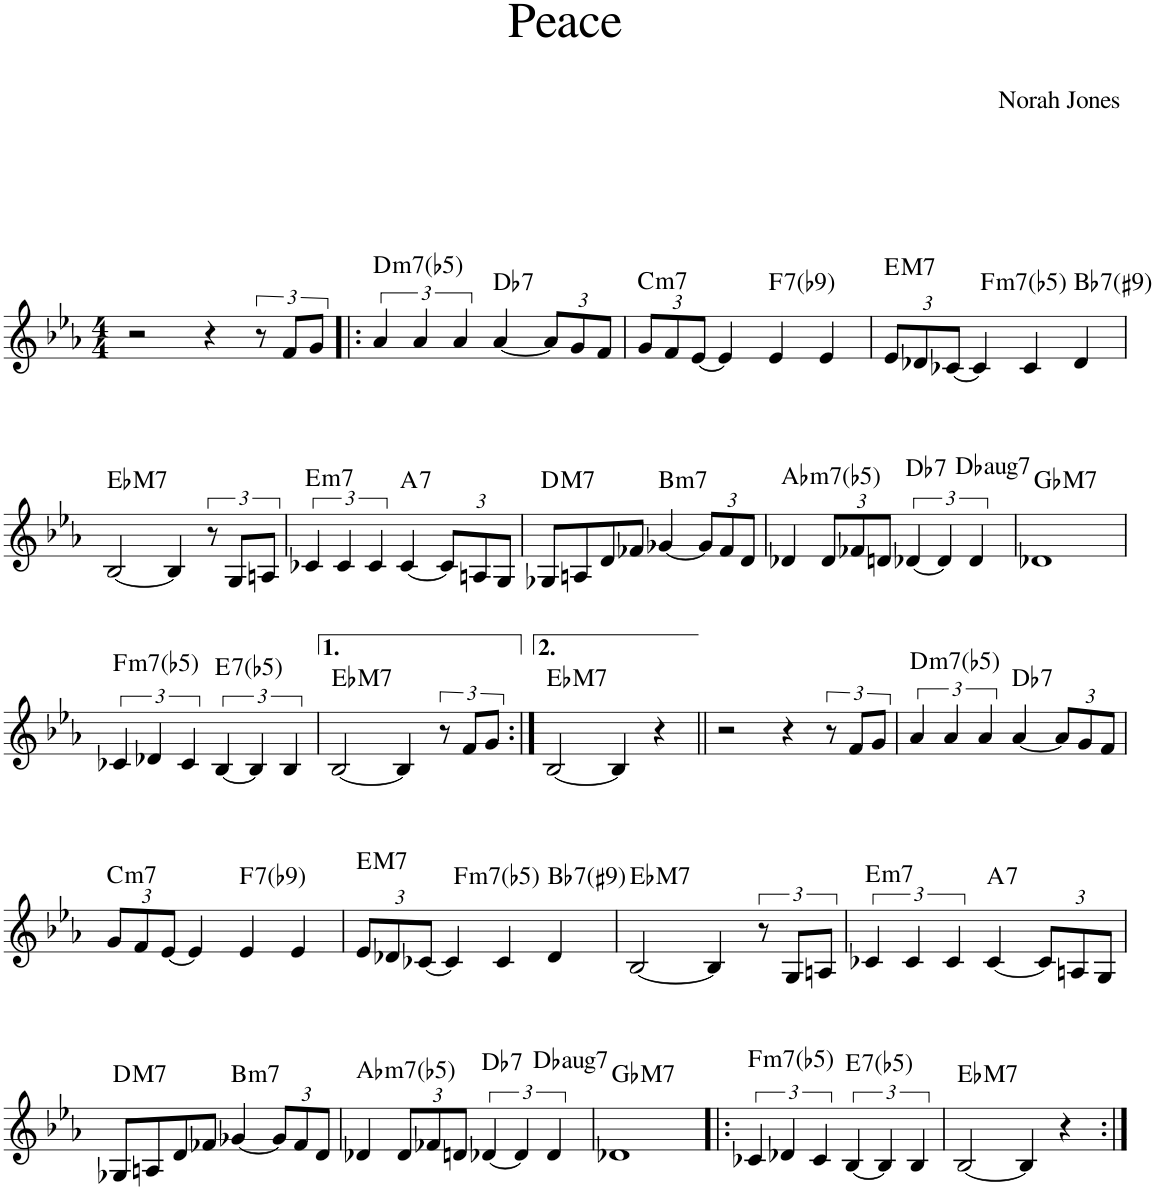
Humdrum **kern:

**kern	**harte
*part1	*part1
*staff1	*
*I"Piano	*
*I'Pno.	*
*clefG2	*
*k[b-e-a-]	*
*M4/4	*
=1	=1
2r	.
4r	.
12r	.
12f/L	.
12g/J	.
=2!|:	=2!|:
!	!LO:H:kt=m7(b5)
6a-/	D:hdim7
6a-/	.
6a-/	.
!	!LO:H:kt=7
[4a-/	Db:7
*Xbrackettup	*
12a-/L]	.
12g/	.
12f/J	.
=3	=3
!	!LO:H:kt=m7
12g/L	C:min7
12f/	.
[12e-/J	.
4e-/]	.
!	!LO:H:kt=7
4e-/	F:7(b9)
4e-/	.
=4	=4
!	!LO:H:kt=M7
12e-/L	E:maj7
12d-X/	.
[12c-X/J	.
4c-/]	.
!	!LO:H:kt=m7(b5)
4c-/	F:hdim7
!	!LO:H:kt=7
4d-/	Bb:7(#9)
!!LO:LB:g=z
=5	=5
!	!LO:H:kt=M7
[2B-/	Eb:maj7
4B-/]	.
*brackettup	*
12r	.
12G/L	.
12An/J	.
=6	=6
!	!LO:H:kt=m7
6c-X/	E:min7
6c-/	.
6c-/	.
!	!LO:H:kt=7
[4c-/	A:7
*Xbrackettup	*
12c-/L]	.
12An/	.
12G/J	.
=7	=7
!	!LO:H:kt=M7
8G-X/L	D:maj7
8An/	.
8d/	.
8f-X/J	.
!	!LO:H:kt=m7
[4g-X/	B:min7
12g-/L]	.
12f-/	.
12d/J	.
=8	=8
!	!LO:H:kt=m7(b5)
4d-X/	Ab:hdim7
12d-/L	.
12f-X/	.
12dn/J	.
*brackettup	*
!	!LO:H:kt=7
[6d-X/	Db:7
6d-/]	.
!	!LO:H:kt=aug7
6d-/	Db:aug(b7)
=9	=9
!	!LO:H:kt=M7
1d-X	Gb:maj7
!!LO:LB:g=z
=10	=10
!	!LO:H:kt=m7(b5)
6c-X/	F:hdim7
6d-X/	.
6c-/	.
!	!LO:H:kt=7
[6B-/	E:(3,b5,b7)
6B-/]	.
6B-/	.
=11	=11
!	!LO:H:kt=M7
[2B-/	Eb:maj7
4B-/]	.
12r	.
12f/L	.
12g/J	.
=12:|!	=12:|!
!	!LO:H:kt=M7
[2B-/	Eb:maj7
4B-/]	.
4r	.
=13||	=13||
2r	.
4r	.
12r	.
12f/L	.
12g/J	.
=14	=14
!	!LO:H:kt=m7(b5)
6a-/	D:hdim7
6a-/	.
6a-/	.
!	!LO:H:kt=7
[4a-/	Db:7
*Xbrackettup	*
12a-/L]	.
12g/	.
12f/J	.
!!LO:LB:g=z
=15	=15
!	!LO:H:kt=m7
12g/L	C:min7
12f/	.
[12e-/J	.
4e-/]	.
!	!LO:H:kt=7
4e-/	F:7(b9)
4e-/	.
=16	=16
!	!LO:H:kt=M7
12e-/L	E:maj7
12d-X/	.
[12c-X/J	.
4c-/]	.
!	!LO:H:kt=m7(b5)
4c-/	F:hdim7
!	!LO:H:kt=7
4d-/	Bb:7(#9)
=17	=17
!	!LO:H:kt=M7
[2B-/	Eb:maj7
4B-/]	.
*brackettup	*
12r	.
12G/L	.
12An/J	.
=18	=18
!	!LO:H:kt=m7
6c-X/	E:min7
6c-/	.
6c-/	.
!	!LO:H:kt=7
[4c-/	A:7
*Xbrackettup	*
12c-/L]	.
12An/	.
12G/J	.
!!LO:LB:g=z
=19	=19
!	!LO:H:kt=M7
8G-X/L	D:maj7
8An/	.
8d/	.
8f-X/J	.
!	!LO:H:kt=m7
[4g-X/	B:min7
12g-/L]	.
12f-/	.
12d/J	.
=20	=20
!	!LO:H:kt=m7(b5)
4d-X/	Ab:hdim7
12d-/L	.
12f-X/	.
12dn/J	.
*brackettup	*
!	!LO:H:kt=7
[6d-X/	Db:7
6d-/]	.
!	!LO:H:kt=aug7
6d-/	Db:aug(b7)
=21	=21
!	!LO:H:kt=M7
1d-X	Gb:maj7
=22!|:	=22!|:
!	!LO:H:kt=m7(b5)
6c-X/	F:hdim7
6d-X/	.
6c-/	.
!	!LO:H:kt=7
[6B-/	E:(3,b5,b7)
6B-/]	.
6B-/	.
=23	=23
!	!LO:H:kt=M7
[2B-/	Eb:maj7
4B-/]	.
4r	.
=:|!	=:|!
*-	*-
